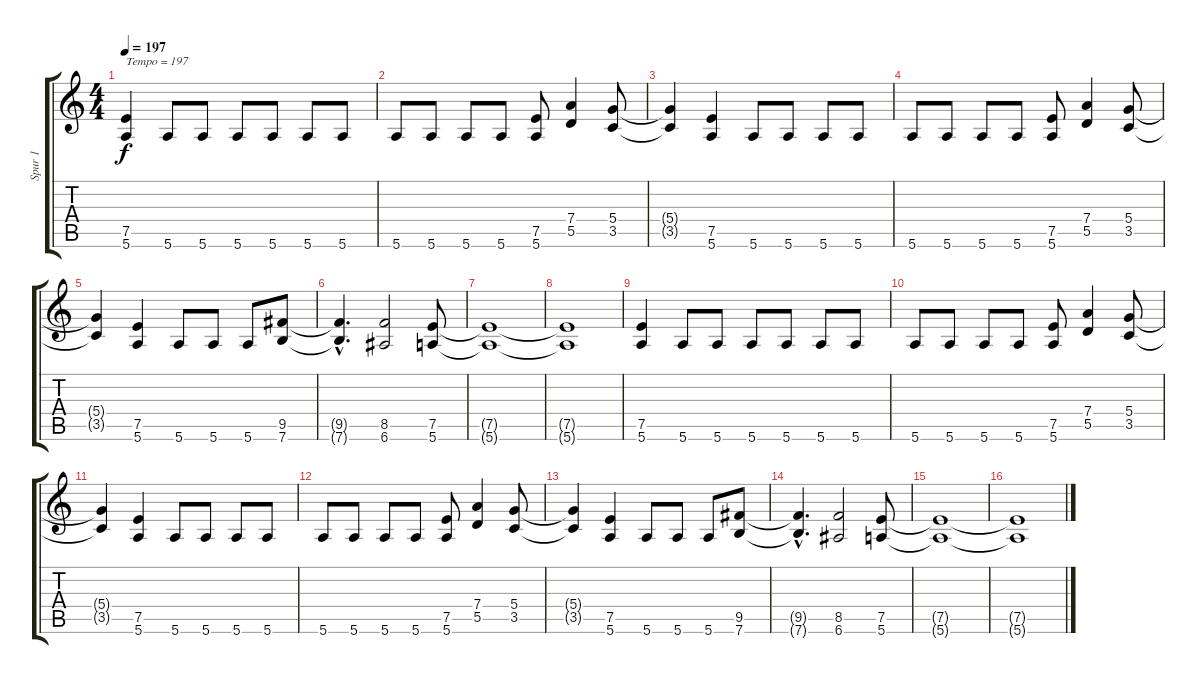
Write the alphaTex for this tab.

\track ("Spur 1" "Spur 1") {instrument distortionguitar}
\staff {score tabs}
\tuning (E4 B3 G3 D3 A2 E2) {hide}
\ts (4 4)
\tempo 197
\clef g2
\ks c
(7.5 5.6).4{txt "Tempo = 197" dy f instrument distortionguitar} 5.6.8 5.6.8 5.6.8 5.6.8 5.6.8 5.6.8 |
5.6.8 5.6.8 5.6.8 5.6.8 (7.5 5.6).8 (7.4 5.5).4 (5.4 3.5).8 |
(5.4{t} 3.5{t}).4 (7.5 5.6).4 5.6.8 5.6.8 5.6.8 5.6.8 |
5.6.8 5.6.8 5.6.8 5.6.8 (7.5 5.6).8 (7.4 5.5).4 (5.4 3.5).8 |
(5.4{t} 3.5{t}).4 (7.5 5.6).4 5.6.8 5.6.8 5.6.8 (9.5 7.6).8 |
(9.5{hac t} 7.6{hac t}).4{d} (8.5 6.6).2 (7.5 5.6).8 |
(7.5{t} 5.6{t}).1 |
(7.5{t} 5.6{t}).1 |
(7.5 5.6).4 5.6.8 5.6.8 5.6.8 5.6.8 5.6.8 5.6.8 |
5.6.8 5.6.8 5.6.8 5.6.8 (7.5 5.6).8 (7.4 5.5).4 (5.4 3.5).8 |
(5.4{t} 3.5{t}).4 (7.5 5.6).4 5.6.8 5.6.8 5.6.8 5.6.8 |
5.6.8 5.6.8 5.6.8 5.6.8 (7.5 5.6).8 (7.4 5.5).4 (5.4 3.5).8 |
(5.4{t} 3.5{t}).4 (7.5 5.6).4 5.6.8 5.6.8 5.6.8 (9.5 7.6).8 |
(9.5{hac t} 7.6{hac t}).4{d} (8.5 6.6).2 (7.5 5.6).8 |
(7.5{t} 5.6{t}).1 |
(7.5{t} 5.6{t}).1
